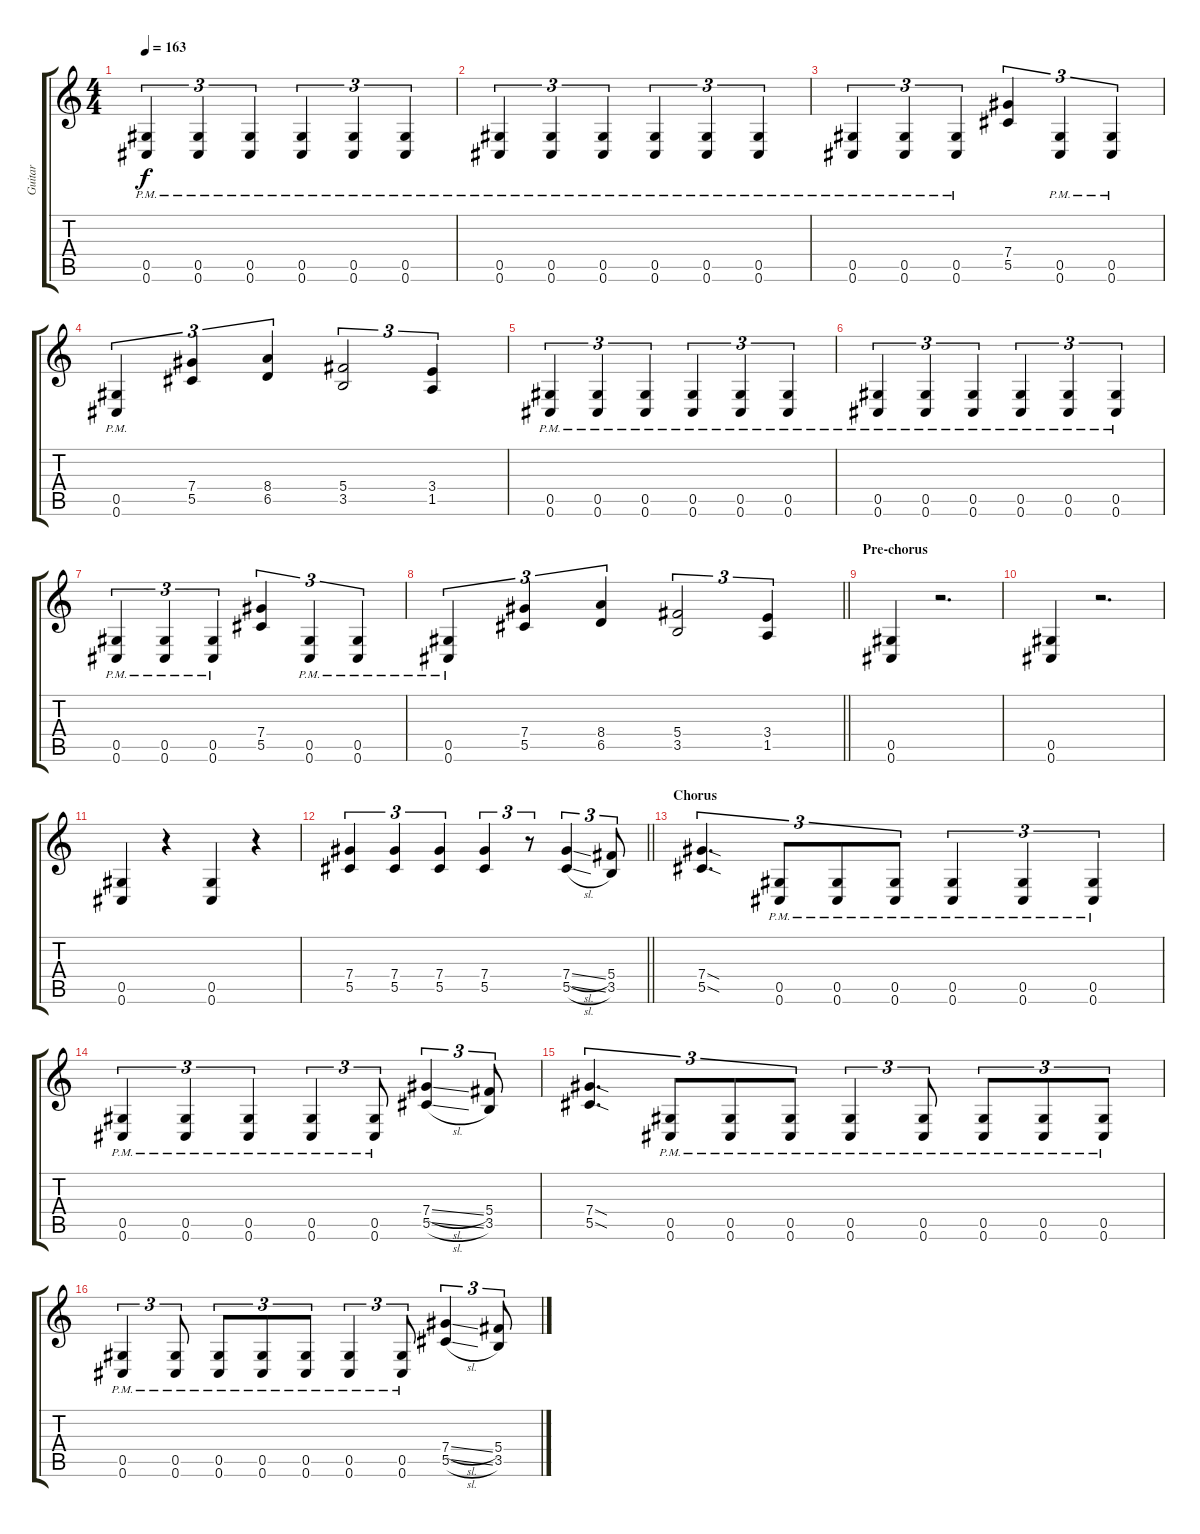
\track ("Guitar" "Guitar") {instrument distortionguitar}
\staff {score tabs}
\tuning (Eb4 Bb3 Gb3 Db3 Ab2 Db2) {hide}
\ts (4 4)
\tempo 163
\clef g2
\ks c
(0.5{pm} 0.6{pm}).4{tu (3 2) dy f} (0.5{pm} 0.6{pm}).4{tu (3 2)} (0.5{pm} 0.6{pm}).4{tu (3 2)} (0.5{pm} 0.6{pm}).4{tu (3 2)} (0.5{pm} 0.6{pm}).4{tu (3 2)} (0.5{pm} 0.6{pm}).4{tu (3 2)} |
(0.5{pm} 0.6{pm}).4{tu (3 2)} (0.5{pm} 0.6{pm}).4{tu (3 2)} (0.5{pm} 0.6{pm}).4{tu (3 2)} (0.5{pm} 0.6{pm}).4{tu (3 2)} (0.5{pm} 0.6{pm}).4{tu (3 2)} (0.5{pm} 0.6{pm}).4{tu (3 2)} |
(0.5{pm} 0.6{pm}).4{tu (3 2)} (0.5{pm} 0.6{pm}).4{tu (3 2)} (0.5{pm} 0.6{pm}).4{tu (3 2)} (7.4 5.5).4{tu (3 2)} (0.5{pm} 0.6{pm}).4{tu (3 2)} (0.5{pm} 0.6{pm}).4{tu (3 2)} |
(0.5{pm} 0.6{pm}).4{tu (3 2)} (7.4 5.5).4{tu (3 2)} (8.4 6.5).4{tu (3 2)} (5.4 3.5).2{tu (3 2)} (3.4 1.5).4{tu (3 2)} |
(0.5{pm} 0.6{pm}).4{tu (3 2)} (0.5{pm} 0.6{pm}).4{tu (3 2)} (0.5{pm} 0.6{pm}).4{tu (3 2)} (0.5{pm} 0.6{pm}).4{tu (3 2)} (0.5{pm} 0.6{pm}).4{tu (3 2)} (0.5{pm} 0.6{pm}).4{tu (3 2)} |
(0.5{pm} 0.6{pm}).4{tu (3 2)} (0.5{pm} 0.6{pm}).4{tu (3 2)} (0.5{pm} 0.6{pm}).4{tu (3 2)} (0.5{pm} 0.6{pm}).4{tu (3 2)} (0.5{pm} 0.6{pm}).4{tu (3 2)} (0.5{pm} 0.6{pm}).4{tu (3 2)} |
(0.5{pm} 0.6{pm}).4{tu (3 2)} (0.5{pm} 0.6{pm}).4{tu (3 2)} (0.5{pm} 0.6{pm}).4{tu (3 2)} (7.4 5.5).4{tu (3 2)} (0.5{pm} 0.6{pm}).4{tu (3 2)} (0.5{pm} 0.6{pm}).4{tu (3 2)} |
\barLineRight lightlight
(0.5{pm} 0.6{pm}).4{tu (3 2)} (7.4 5.5).4{tu (3 2)} (8.4 6.5).4{tu (3 2)} (5.4 3.5).2{tu (3 2)} (3.4 1.5).4{tu (3 2)} |
\section ("" "Pre-chorus")
(0.5 0.6).4 r.2{d} |
(0.5 0.6).4 r.2{d} |
(0.5 0.6).4 r.4 (0.5 0.6).4 r.4 |
\barLineRight lightlight
(7.4 5.5).4{tu (3 2)} (7.4 5.5).4{tu (3 2)} (7.4 5.5).4{tu (3 2)} (7.4 5.5).4{tu (3 2)} r.8{tu (3 2)} (7.4{sl} 5.5{sl}).4{tu (3 2)} (5.4 3.5).8{tu (3 2)} |
\section ("" "Chorus")
(7.4{sod} 5.5{sod}).4{d tu (3 2)} (0.5{pm} 0.6{pm}).8{tu (3 2)} (0.5{pm} 0.6{pm}).8{tu (3 2)} (0.5{pm} 0.6{pm}).8{tu (3 2)} (0.5{pm} 0.6{pm}).4{tu (3 2)} (0.5{pm} 0.6{pm}).4{tu (3 2)} (0.5{pm} 0.6{pm}).4{tu (3 2)} |
(0.5{pm} 0.6{pm}).4{tu (3 2)} (0.5{pm} 0.6{pm}).4{tu (3 2)} (0.5{pm} 0.6{pm}).4{tu (3 2)} (0.5{pm} 0.6{pm}).4{tu (3 2)} (0.5{pm} 0.6{pm}).8{tu (3 2)} (7.4{sl} 5.5{sl}).4{tu (3 2)} (5.4 3.5).8{tu (3 2)} |
(7.4{sod} 5.5{sod}).4{d tu (3 2)} (0.5{pm} 0.6{pm}).8{tu (3 2)} (0.5{pm} 0.6{pm}).8{tu (3 2)} (0.5{pm} 0.6{pm}).8{tu (3 2)} (0.5{pm} 0.6{pm}).4{tu (3 2)} (0.5{pm} 0.6{pm}).8{tu (3 2)} (0.5{pm} 0.6{pm}).8{tu (3 2)} (0.5{pm} 0.6{pm}).8{tu (3 2)} (0.5{pm} 0.6{pm}).8{tu (3 2)} |
(0.5{pm} 0.6{pm}).4{tu (3 2)} (0.5{pm} 0.6{pm}).8{tu (3 2)} (0.5{pm} 0.6{pm}).8{tu (3 2)} (0.5{pm} 0.6{pm}).8{tu (3 2)} (0.5{pm} 0.6{pm}).8{tu (3 2)} (0.5{pm} 0.6{pm}).4{tu (3 2)} (0.5{pm} 0.6{pm}).8{tu (3 2)} (7.4{sl} 5.5{sl}).4{tu (3 2)} (5.4 3.5).8{tu (3 2)}
